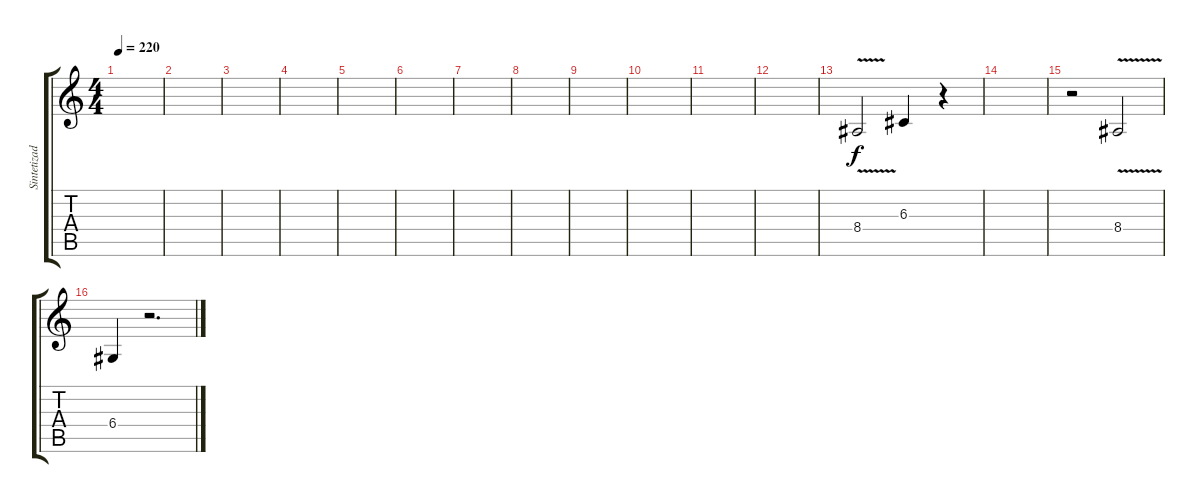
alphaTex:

\track ("Sintetizador 3" "Sintetizad") {instrument stringensemble1}
\staff {score tabs}
\tuning (E4 B3 G3 D3 A2 E2) {hide}
\ts (4 4)
\tempo 220
\clef g2
\ks c
|
|
|
|
|
|
|
|
|
|
|
|
8.4{v}.2 6.3.4 r.4 |
|
r.2 8.4{v}.2 |
6.4.4 r.2{d}
